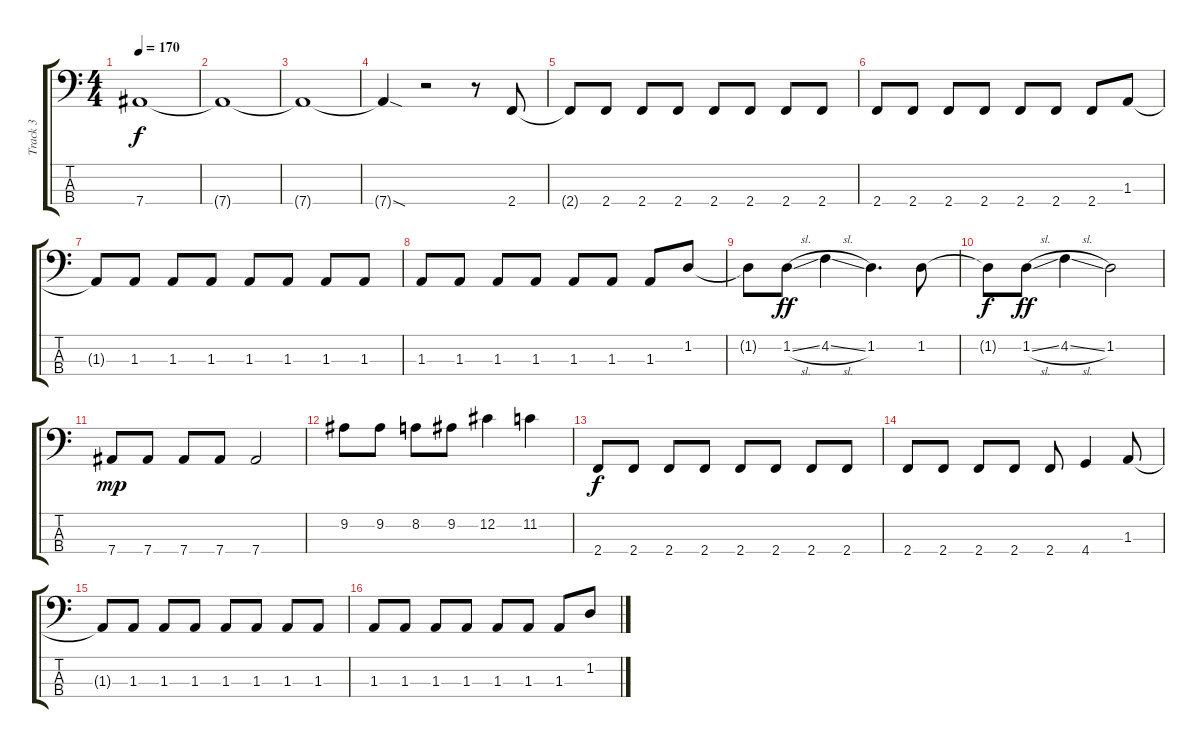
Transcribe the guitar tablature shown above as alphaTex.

\track ("Track 3" "Track 3") {instrument electricbassfinger}
\staff {score tabs}
\tuning (Gb2 Db2 Ab1 Eb1) {hide}
\ts (4 4)
\tempo 170
\clef f4
\ks c
7.4.1{dy f} |
7.4{t}.1 |
7.4{t}.1 |
7.4{sod t}.4 r.2 r.8 2.4.8 |
2.4{t}.8 2.4.8 2.4.8 2.4.8 2.4.8 2.4.8 2.4.8 2.4.8 |
2.4.8 2.4.8 2.4.8 2.4.8 2.4.8 2.4.8 2.4.8 1.3.8 |
1.3{t}.8 1.3.8 1.3.8 1.3.8 1.3.8 1.3.8 1.3.8 1.3.8 |
1.3.8 1.3.8 1.3.8 1.3.8 1.3.8 1.3.8 1.3.8 1.2.8 |
1.2{t}.8 1.2{sl}.8{dy ff} 4.2{sl}.4 1.2.4{d} 1.2.8 |
1.2{t}.8{dy f} 1.2{sl}.8{dy ff} 4.2{sl}.4 1.2.2 |
7.4.8{dy mp} 7.4.8 7.4.8 7.4.8 7.4.2 |
9.2.8 9.2.8 8.2.8 9.2.8 12.2.4 11.2.4 |
2.4.8{dy f} 2.4.8 2.4.8 2.4.8 2.4.8 2.4.8 2.4.8 2.4.8 |
2.4.8 2.4.8 2.4.8 2.4.8 2.4.8 4.4.4 1.3.8 |
1.3{t}.8 1.3.8 1.3.8 1.3.8 1.3.8 1.3.8 1.3.8 1.3.8 |
1.3.8 1.3.8 1.3.8 1.3.8 1.3.8 1.3.8 1.3.8 1.2.8
